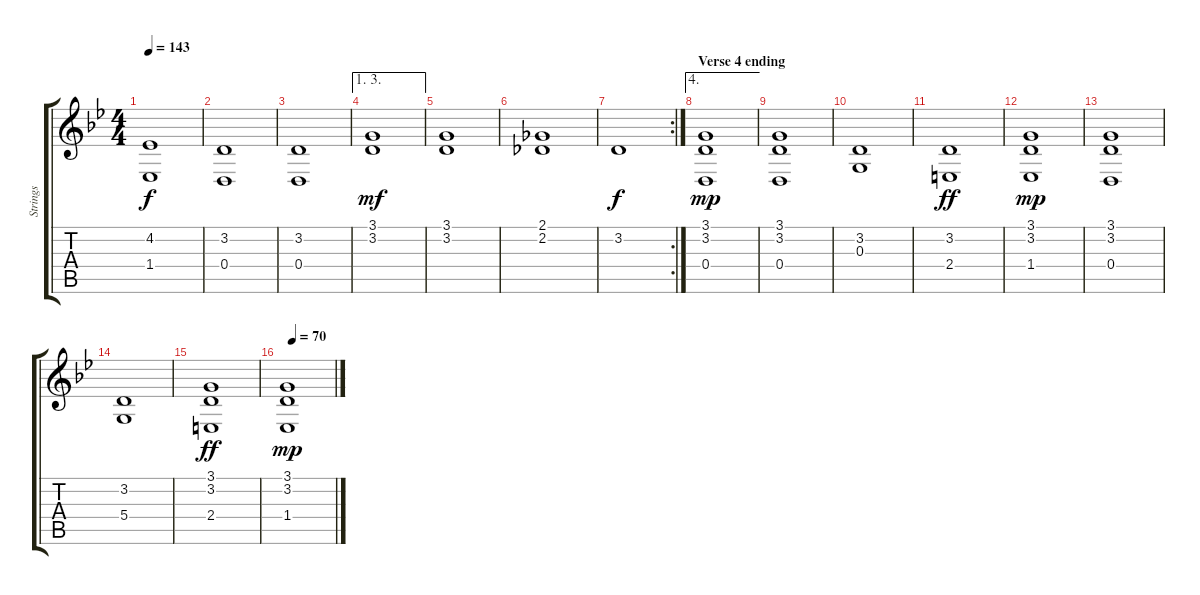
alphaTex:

\track ("Strings" "Strings") {instrument stringensemble2}
\staff {score tabs}
\tuning (E4 B3 G3 D3 A2 E2) {hide}
\ts (4 4)
\tempo 143
\clef g2
\ks gminor
(4.2 1.4).1{dy f} |
(3.2 0.4).1 |
(3.2 0.4).1 |
\ae (1 3)
(3.1 3.2).1{dy mf} |
(3.1 3.2).1 |
(2.1 2.2).1 |
\rc 2
3.2.1{dy f} |
\ae 4
\section ("" "Verse 4 ending")
(3.1 3.2 0.4).1{dy mp} |
(3.1 3.2 0.4).1 |
(3.2 0.3).1 |
(3.2 2.4).1{dy ff} |
(3.1 3.2 1.4).1{dy mp} |
(3.1 3.2 0.4).1 |
(3.2 5.4).1 |
(3.1 3.2 2.4).1{dy ff} |
\tempo (70 0.125)
(3.1 3.2 1.4).1{dy mp}
